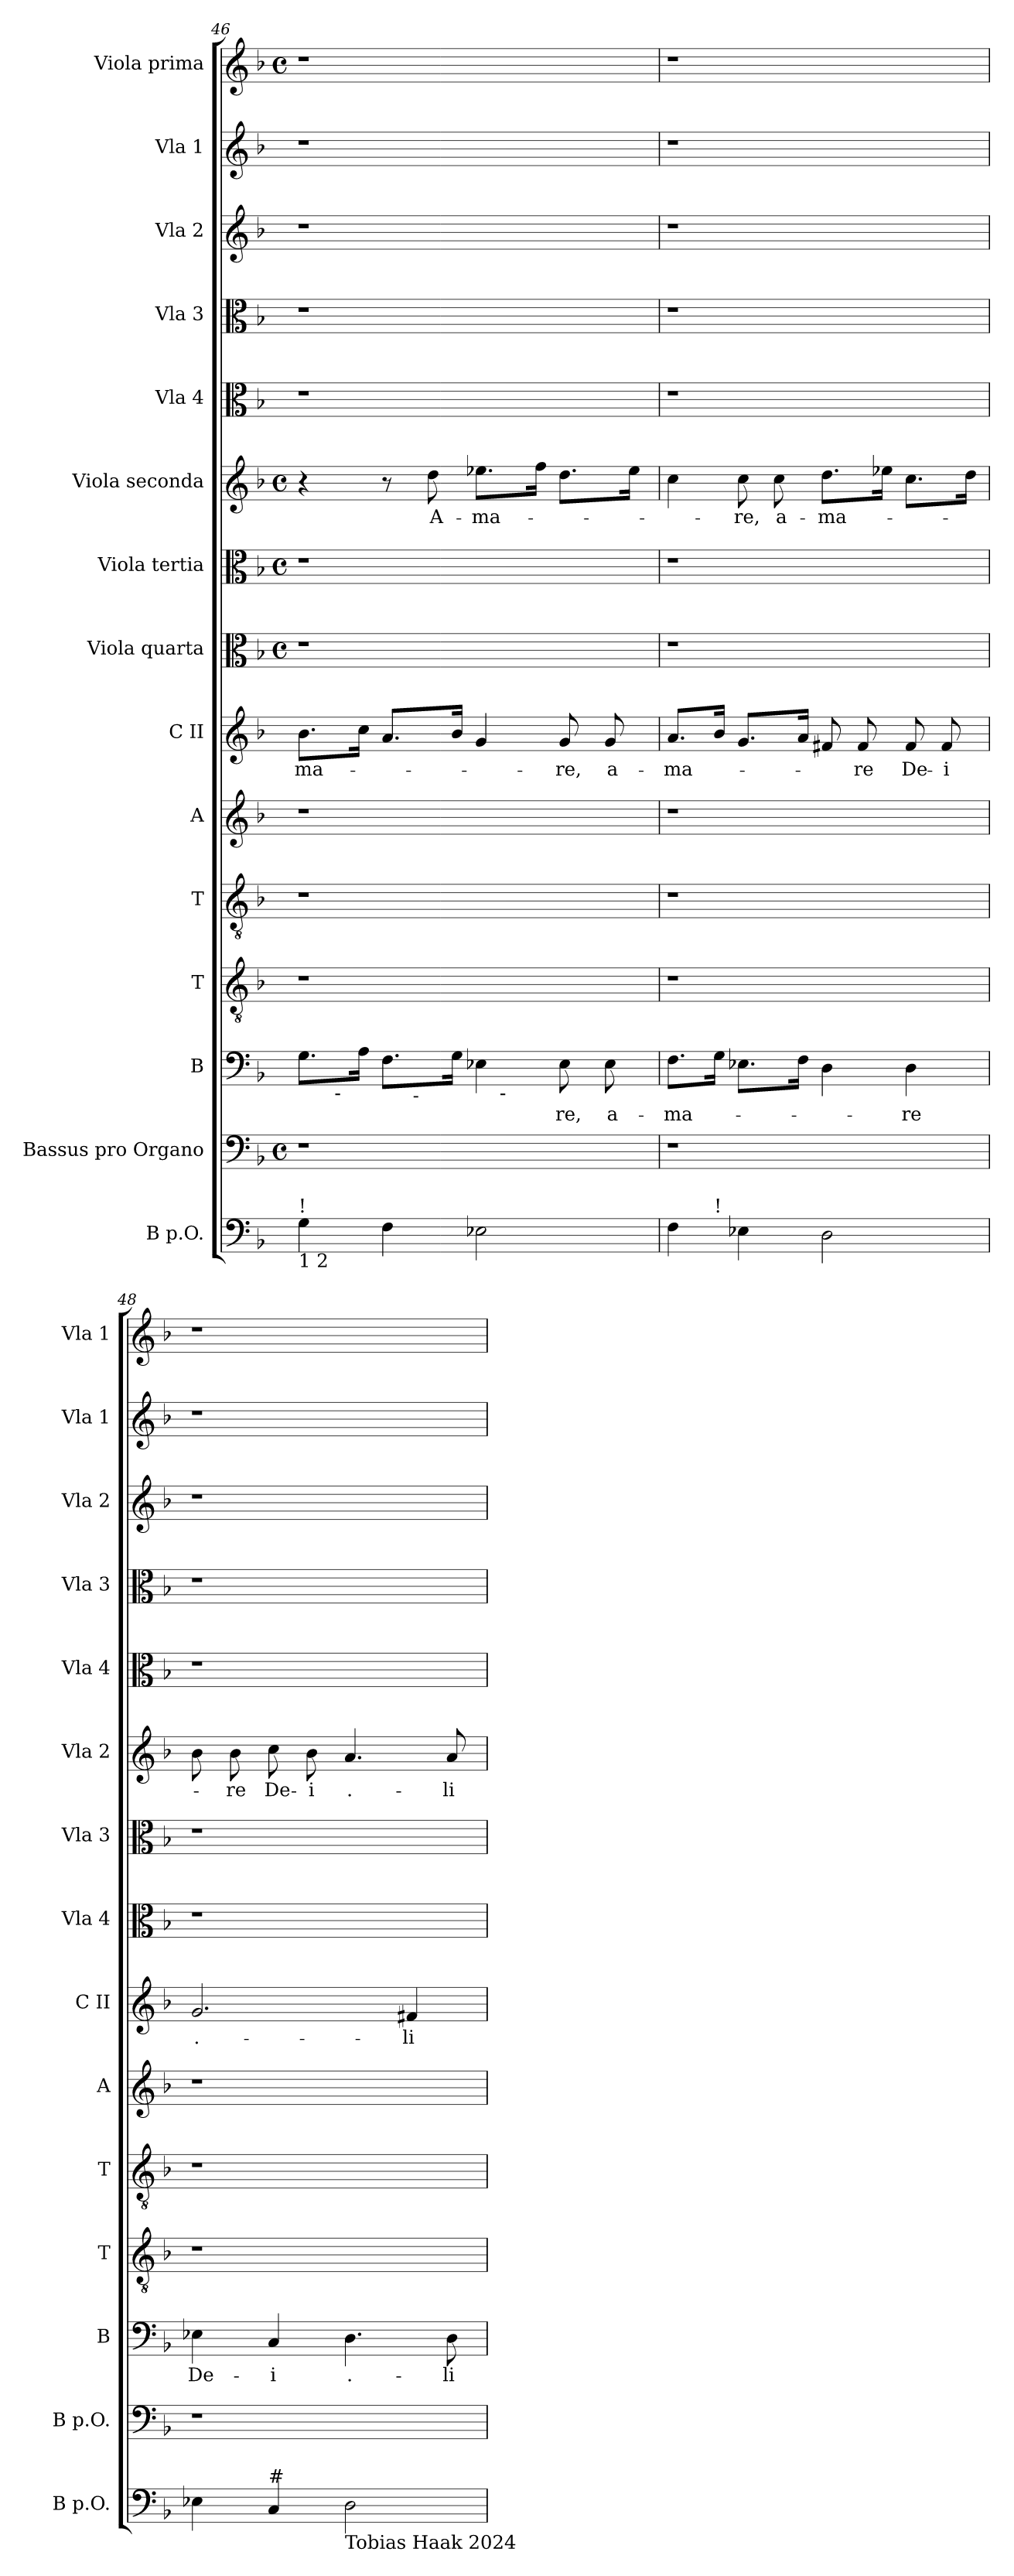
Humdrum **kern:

**kern	**kern	**kern	**text	**kern	**kern	**kern	**kern	**text	**kern	**kern	**kern	**text	**kern	**kern	**kern	**kern	**kern
*part15	*part14	*part13	*part13	*part12	*part11	*part10	*part9	*part9	*part8	*part7	*part6	*part6	*part5	*part4	*part3	*part2	*part1
*staff15	*staff14	*staff13	*staff13	*staff12	*staff11	*staff10	*staff9	*staff9	*staff8	*staff7	*staff6	*staff6	*staff5	*staff4	*staff3	*staff2	*staff1
*I"B p.O.	*I"Bassus pro Organo	*I"B	*	*I"T	*I"T	*I"A	*I"C II	*	*I"Viola quarta	*I"Viola tertia	*I"Viola seconda	*	*I"Vla 4	*I"Vla 3	*I"Vla 2	*I"Vla 1	*I"Viola prima
*I'B p.O.	*I'B p.O.	*I'B	*	*I'T	*I'T	*I'A	*I'C II	*	*I'Vla 4	*I'Vla 3	*I'Vla 2	*	*I'Vla 4	*I'Vla 3	*I'Vla 2	*I'Vla 1	*I'Vla 1
!!LO:PB:g=z
*clefF4	*clefF4	*clefF4	*	*clefGv2	*clefGv2	*clefG2	*clefG2	*	*clefC3	*clefC3	*clefG2	*	*clefC3	*clefC3	*clefG2	*clefG2	*clefG2
*k[b-]	*k[b-]	*k[b-]	*	*k[b-]	*k[b-]	*k[b-]	*k[b-]	*	*k[b-]	*k[b-]	*k[b-]	*	*k[b-]	*k[b-]	*k[b-]	*k[b-]	*k[b-]
*F:	*F:	*F:	*	*F:	*F:	*F:	*F:	*	*F:	*F:	*F:	*	*F:	*F:	*F:	*F:	*F:
*	*M4/4	*	*	*	*	*	*	*	*M4/4	*M4/4	*M4/4	*	*	*	*	*	*M4/4
*	*met(c)	*	*	*	*	*	*	*	*met(c)	*met(c)	*met(c)	*	*	*	*	*	*met(c)
=46	=46	=46	=46	=46	=46	=46	=46	=46	=46	=46	=46	=46	=46	=46	=46	=46	=46
!LO:TX:a:t=!	!	!	!	!	!	!	!	!	!	!	!	!	!	!	!	!	!
!LO:TX:b:t=1 2	!	!	!	!	!	!	!	!	!	!	!	!	!	!	!	!	!
!	!	!	!	!	!	!	!	!LO:LY:b	!	!	!	!	!	!	!	!	!
*	*	*^	*	*	*	*	*	*	*	*	*	*	*	*	*	*	*
*	*	*	*^	*	*	*	*	*	*	*	*	*	*	*	*	*	*	*
*	*	*	*	*^	*	*	*	*	*	*	*	*	*	*	*	*	*	*	*
4G\	1r	8.G\L	8ryy	4ryy	2ryy	.	1r	1r	1r	8.b-\L	-ma-	1r	1r	4r	.	1r	1r	1r	1r	1r
!	!	!	!LO:TX:b:t=-	!	!	!	!	!	!	!	!	!	!	!	!	!	!	!	!	!
.	.	.	2..ryy	.	.	.	.	.	.	.	.	.	.	.	.	.	.	.	.	.
.	.	16A\Jk	.	.	.	.	.	.	.	16cc\Jk	.	.	.	.	.	.	.	.	.	.
4F\	.	8.F\L	.	16.ryy	.	.	.	.	.	8.a/L	.	.	.	8r	.	.	.	.	.	.
!	!	!	!	!LO:TX:b:t=-	!	!	!	!	!	!	!	!	!	!	!	!	!	!	!	!
.	.	.	.	2ryy	.	.	.	.	.	.	.	.	.	.	.	.	.	.	.	.
!	!	!	!	!	!	!	!	!	!	!	!	!	!	!	!LO:LY:b	!	!	!	!	!
.	.	.	.	.	.	.	.	.	.	.	.	.	.	8dd\	A-	.	.	.	.	.
.	.	16G\Jk	.	.	.	.	.	.	.	16b-/Jk	.	.	.	.	.	.	.	.	.	.
!	!	!	!	!	!	!	!	!	!	!	!	!	!	!	!LO:LY:b	!	!	!	!	!
2E-X\	.	4E-X\	.	.	16ryy	.	.	.	.	4g/	.	.	.	8.ee-X\L	-ma-	.	.	.	.	.
!	!	!	!	!	!LO:TX:b:t=-	!	!	!	!	!	!	!	!	!	!	!	!	!	!	!
.	.	.	.	.	4..ryy	.	.	.	.	.	.	.	.	.	.	.	.	.	.	.
.	.	.	.	.	.	.	.	.	.	.	.	.	.	16ff\Jk	.	.	.	.	.	.
!	!	!	!	!	!	!LO:LY:b	!	!	!	!	!LO:LY:b	!	!	!	!	!	!	!	!	!
.	.	8E-\	.	.	.	-re,	.	.	.	8g/	-re,	.	.	8.dd\L	.	.	.	.	.	.
.	.	.	.	8ryy	.	.	.	.	.	.	.	.	.	.	.	.	.	.	.	.
!	!	!	!	!	!	!LO:LY:b	!	!	!	!	!LO:LY:b	!	!	!	!	!	!	!	!	!
.	.	8E-\	.	.	.	a-	.	.	.	8g/	a-	.	.	.	.	.	.	.	.	.
.	.	.	.	.	.	.	.	.	.	.	.	.	.	16ee-\Jk	.	.	.	.	.	.
.	.	.	.	32ryy	.	.	.	.	.	.	.	.	.	.	.	.	.	.	.	.
=47	=47	=47	=47	=47	=47	=47	=47	=47	=47	=47	=47	=47	=47	=47	=47	=47	=47	=47	=47	=47
!	!	!	!	!	!	!LO:LY:b	!	!	!	!	!LO:LY:b	!	!	!	!	!	!	!	!	!
*^	*	*v	*v	*v	*v	*	*	*	*	*	*	*	*	*	*	*	*	*	*	*
4F\	8.ryy	1r	8.F\L	-ma-	1r	1r	1r	8.a/L	-ma-	1r	1r	4cc\	.	1r	1r	1r	1r	1r
!	!LO:TX:a:t=!	!	!	!	!	!	!	!	!	!	!	!	!	!	!	!	!	!
.	2ryy	.	16G\Jk	.	.	.	.	16b-/Jk	.	.	.	.	.	.	.	.	.	.
!	!	!	!	!	!	!	!	!	!	!	!	!	!LO:LY:b	!	!	!	!	!
4E-X>\	.	.	8.E-X\L	.	.	.	.	8.g/L	.	.	.	8cc\	-re,	.	.	.	.	.
!	!	!	!	!	!	!	!	!	!	!	!	!	!LO:LY:b	!	!	!	!	!
.	.	.	.	.	.	.	.	.	.	.	.	8cc\	a-	.	.	.	.	.
.	.	.	16F\Jk	.	.	.	.	16a/Jk	.	.	.	.	.	.	.	.	.	.
!	!	!	!	!	!	!	!	!	!	!	!	!	!LO:LY:b	!	!	!	!	!
2D\	.	.	4D\	.	.	.	.	8f#X/	.	.	.	8.dd\L	-ma-	.	.	.	.	.
!	!	!	!	!	!	!	!	!	!LO:LY:b	!	!	!	!	!	!	!	!	!
.	.	.	.	.	.	.	.	8f#/	-re	.	.	.	.	.	.	.	.	.
.	4ryy	.	.	.	.	.	.	.	.	.	.	16ee-X\Jk	.	.	.	.	.	.
!	!	!	!	!LO:LY:b	!	!	!	!	!LO:LY:b	!	!	!	!	!	!	!	!	!
.	.	.	4D\	-re	.	.	.	8f#/	De-	.	.	8.cc\L	.	.	.	.	.	.
!	!	!	!	!	!	!	!	!	!LO:LY:b	!	!	!	!	!	!	!	!	!
.	.	.	.	.	.	.	.	8f#/	-i	.	.	.	.	.	.	.	.	.
.	16ryy	.	.	.	.	.	.	.	.	.	.	16dd\Jk	.	.	.	.	.	.
=48	=48	=48	=48	=48	=48	=48	=48	=48	=48	=48	=48	=48	=48	=48	=48	=48	=48	=48
!	!	!	!	!LO:LY:b	!	!	!	!	!LO:LY:b	!	!	!	!	!	!	!	!	!
*v	*v	*	*	*	*	*	*	*	*	*	*	*	*	*	*	*	*	*
4E-X\	1r	4E-X\	De-	1r	1r	1r	2.g/	.-	1r	1r	8b-\	.	1r	1r	1r	1r	1r
!	!	!	!	!	!	!	!	!	!	!	!	!LO:LY:b	!	!	!	!	!
.	.	.	.	.	.	.	.	.	.	.	8b-\	-re	.	.	.	.	.
!LO:TX:a:t=#	!	!	!	!	!	!	!	!	!	!	!	!	!	!	!	!	!
!	!	!	!LO:LY:b	!	!	!	!	!	!	!	!	!LO:LY:b	!	!	!	!	!
4C/	.	4C/	-i	.	.	.	.	.	.	.	8cc\	De-	.	.	.	.	.
!	!	!	!	!	!	!	!	!	!	!	!	!LO:LY:b	!	!	!	!	!
.	.	.	.	.	.	.	.	.	.	.	8b-\	-i	.	.	.	.	.
!LO:TX:b:t=Tobias Haak 2024	!	!	!	!	!	!	!	!	!	!	!	!	!	!	!	!	!
!	!	!	!LO:LY:b	!	!	!	!	!	!	!	!	!LO:LY:b	!	!	!	!	!
2D>\	.	4.D\	.-	.	.	.	.	.	.	.	4.a/	.-	.	.	.	.	.
!	!	!	!	!	!	!	!	!LO:LY:b	!	!	!	!	!	!	!	!	!
.	.	.	.	.	.	.	4f#X/	-li-	.	.	.	.	.	.	.	.	.
!	!	!	!LO:LY:b	!	!	!	!	!	!	!	!	!LO:LY:b	!	!	!	!	!
.	.	8D\	-li-	.	.	.	.	.	.	.	8a/	-li-	.	.	.	.	.
=	=	=	=	=	=	=	=	=	=	=	=	=	=	=	=	=	=
*-	*-	*-	*-	*-	*-	*-	*-	*-	*-	*-	*-	*-	*-	*-	*-	*-	*-
